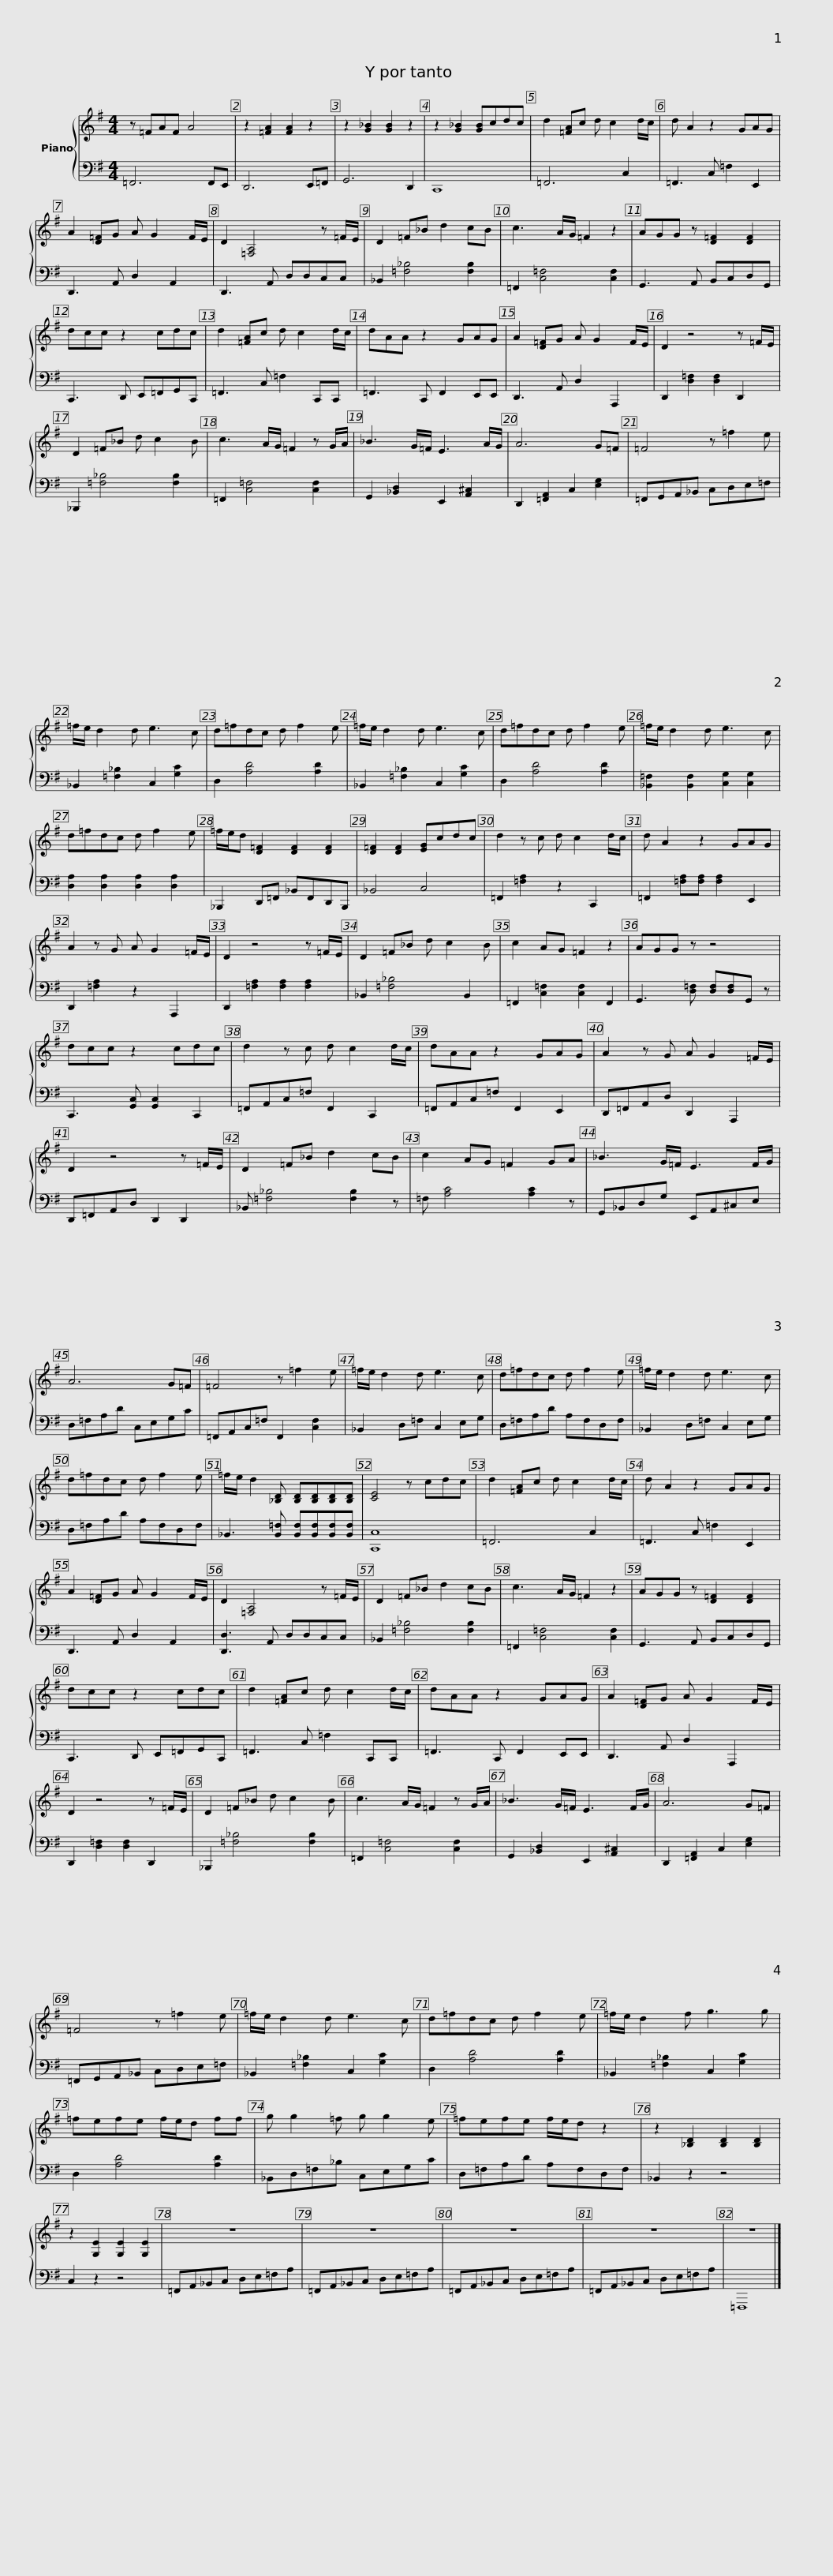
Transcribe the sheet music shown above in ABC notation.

X:1
%%score { 1 | 2 }
L:1/8
M:4/4
I:linebreak $
K:G
V:1 treble
V:2 bass
V:1
 z =FAF A4 | z2 [=FA]2 [FA]2 z2 | z2 [G_B]2 [GB]2 z2 | z2 [G_B]2 [GB]cdc | d2 [=FA]c d c2 d/c/ | %5
 d A2 z2 GAG |$ A2 [D=F]G A G2 F/E/ | D2 [=F,A,]4 z =F/E/ | D2 =F_B d2 cB | c3 A/G/ =F2 z2 | %10
 AGG z [D=F]2 [DF]2 |$ dcc z2 cdc | d2 [=FA]c d c2 d/c/ | dAA z2 GAG | A2 [D=F]G A G2 F/E/ | %15
 D2 z4 z =F/E/ |$ D2 =F_B d c2 B | c3 A/G/ =F2 z G/A/ | _B3 G/=F/ E3 A/G/ | A6 G=F | %20
 =F4 z =f2 e |$ =f/e/ d2 d e3 c | d=fdc d f2 e | =f/e/ d2 d e3 c | d=fdc d f2 e | %25
 =f/e/ d2 d e3 c |$ d=fdc d f2 e | =f/e/d [D=F]2 [DF]2 [DF]2 | [D=F]2 [DF]2 [EG]cdc | d2 z c d c2 d/c/ | %30
 d A2 z2 GAG |$ A2 z G A G2 =F/E/ | D2 z4 z =F/E/ | D2 =F_B d c2 B | c2 AG =F2 z2 | %35
 AGG z z4 |$ dcc z2 cdc | d2 z c d c2 d/c/ | dAA z2 GAG | A2 z G A G2 =F/E/ |$ %40
 D2 z4 z =F/E/ | D2 =F_B d2 cB | c2 AG =F2 GA | _B3 G/=F/ E3 F/G/ |$ A6 G=F | %45
 =F4 z =f2 e | =f/e/ d2 d e3 c | d=fdc d f2 e | =f/e/ d2 d e3 c |$ d=fdc d f2 e | %50
 =f/e/ d2 [_B,D] [B,D][B,D][B,D][B,D] | [CE]4 z cdc | d2 [=FA]c d c2 d/c/ | d A2 z2 GAG |$ A2 [D=F]G A G2 F/E/ | %55
 D2 [=F,A,]4 z =F/E/ | D2 =F_B d2 cB | c3 A/G/ =F2 z2 | AGG z [D=F]2 [DF]2 |$ dcc z2 cdc | %60
 d2 [=FA]c d c2 d/c/ | dAA z2 GAG | A2 [D=F]G A G2 F/E/ | D2 z4 z =F/E/ |$ D2 =F_B d c2 B | %65
 c3 A/G/ =F2 z G/A/ | _B3 G/=F/ E3 F/G/ | A6 G=F | =F4 z =f2 e |$ =f/e/ d2 d e3 c | %70
 d=fdc d f2 e | =f/e/ d2 f g3 g | =fefe f/e/d ff | g g2 =f g g2 e |$ =fefe f/e/d z2 | %75
 z2 [_B,D]2 [B,D]2 [B,D]2 | z2 [G,E]2 [G,E]2 [G,E]2 | z8 | z8 |$ z8 | %80
 z8 | z8 |] %82
V:2
 =F,,6 F,,E,, | D,,6 E,,=F,, | G,,6 D,,2 | C,,8 | =F,,6 C,2 | %5
 =F,,3 C, =F,2 E,,2 |$ D,,3 A,, D,2 A,,2 | D,,3 A,, D,D,C,C, | _B,,2 [=F,_B,]4 [F,B,]2 | =F,,2 [C,=F,]4 [C,F,]2 | %10
 G,,3 A,, B,,C,D,G,, |$ C,,3 D,, E,,=F,,G,,C,, | =F,,3 C, =F,2 C,,C,, | =F,,3 C,, F,,2 E,,E,, | D,,3 A,, D,2 A,,,2 | %15
 D,,2 [D,=F,]2 [D,F,]2 D,,2 |$ _B,,,2 [=F,_B,]4 [F,B,]2 | =F,,2 [C,=F,]4 [C,F,]2 | G,,2 [_B,,D,]2 E,,2 [A,,^C,]2 | D,,2 [=F,,A,,]2 C,2 [E,G,]2 | %20
 =F,,G,,A,,_B,, C,D,E,=F, |$ _B,,2 [=F,_B,]2 C,2 [G,C]2 | D,2 [A,D]4 [A,D]2 | _B,,2 [=F,_B,]2 C,2 [G,C]2 | D,2 [A,D]4 [A,D]2 | %25
 [_B,,=F,]2 [B,,F,]2 [C,G,]2 [C,G,]2 |$ [D,A,]2 [D,A,]2 [D,A,]2 [D,A,]2 | _B,,,2 D,,=F,, _B,,F,,D,,B,,, | _B,,4 C,4 | =F,,2 [=F,A,]2 z2 C,,2 | %30
 =F,,2 [=F,A,][F,A,] [F,A,]2 E,,2 |$ D,,2 [=F,A,]2 z2 A,,,2 | D,,2 [=F,A,]2 [F,A,]2 [F,A,]2 | _B,,2 [=F,_B,]4 B,,2 | =F,,2 [C,=F,]2 [C,F,]2 F,,2 | %35
 G,,3 [D,=F,] [D,F,][D,F,]G,, z |$ C,,3 [G,,C,] [G,,C,]2 C,,2 | =F,,A,,C,=F, F,,2 C,,2 | =F,,A,,C,=F, F,,2 E,,2 | D,,=F,,A,,D, D,,2 A,,,2 |$ %40
 D,,=F,,A,,D, D,,2 D,,2 | _B,, [=F,_B,]4 [F,B,]2 z | =F, [A,C]4 [A,C]2 z | G,,_B,,D,G, E,,A,,^C,E, |$ D,=F,A,D C,E,G,C | %45
 =F,,A,,C,=F, F,,2 [C,F,]2 | _B,,2 D,=F, C,2 E,G, | D,=F,A,D A,F,D,F, | _B,,2 D,=F, C,2 E,G, |$ D,=F,A,D A,F,D,F, | %50
 _B,,3 [B,,=F,] [B,,F,][B,,F,][B,,F,][B,,F,] | [C,,C,]8 | =F,,6 C,2 | =F,,3 C, =F,2 E,,2 |$ D,,3 A,, D,2 A,,2 | %55
 [D,,D,]3 A,, D,D,C,C, | _B,,2 [=F,_B,]4 [F,B,]2 | =F,,2 [C,=F,]4 [C,F,]2 | G,,3 A,, B,,C,D,G,, |$ C,,3 D,, E,,=F,,G,,C,, | %60
 =F,,3 C, =F,2 C,,C,, | =F,,3 C,, F,,2 E,,E,, | D,,3 A,, D,2 A,,,2 | D,,2 [D,=F,]2 [D,F,]2 D,,2 |$ _B,,,2 [=F,_B,]4 [F,B,]2 | %65
 =F,,2 [C,=F,]4 [C,F,]2 | G,,2 [_B,,D,]2 E,,2 [A,,^C,]2 | D,,2 [=F,,A,,]2 C,2 [E,G,]2 | =F,,G,,A,,_B,, C,D,E,=F, |$ _B,,2 [=F,_B,]2 C,2 [G,C]2 | %70
 D,2 [A,D]4 [A,D]2 | _B,,2 [=F,_B,]2 C,2 [G,C]2 | D,2 [A,D]4 [A,D]2 | _B,,D,=F,_B, C,E,G,C |$ D,=F,A,D A,F,D,F, | %75
 _B,,2 z2 z4 | C,2 z2 z4 | =F,,A,,_B,,C, D,E,=F,A, | =F,,A,,_B,,C, D,E,=F,A, |$ =F,,A,,_B,,C, D,E,=F,A, | %80
 =F,,A,,_B,,C, D,E,=F,A, | =F,,,8 |] %82
